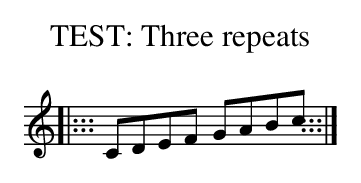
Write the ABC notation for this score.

X:1
T: TEST: Three repeats
K: C
|::: CDEF GABc :::|
